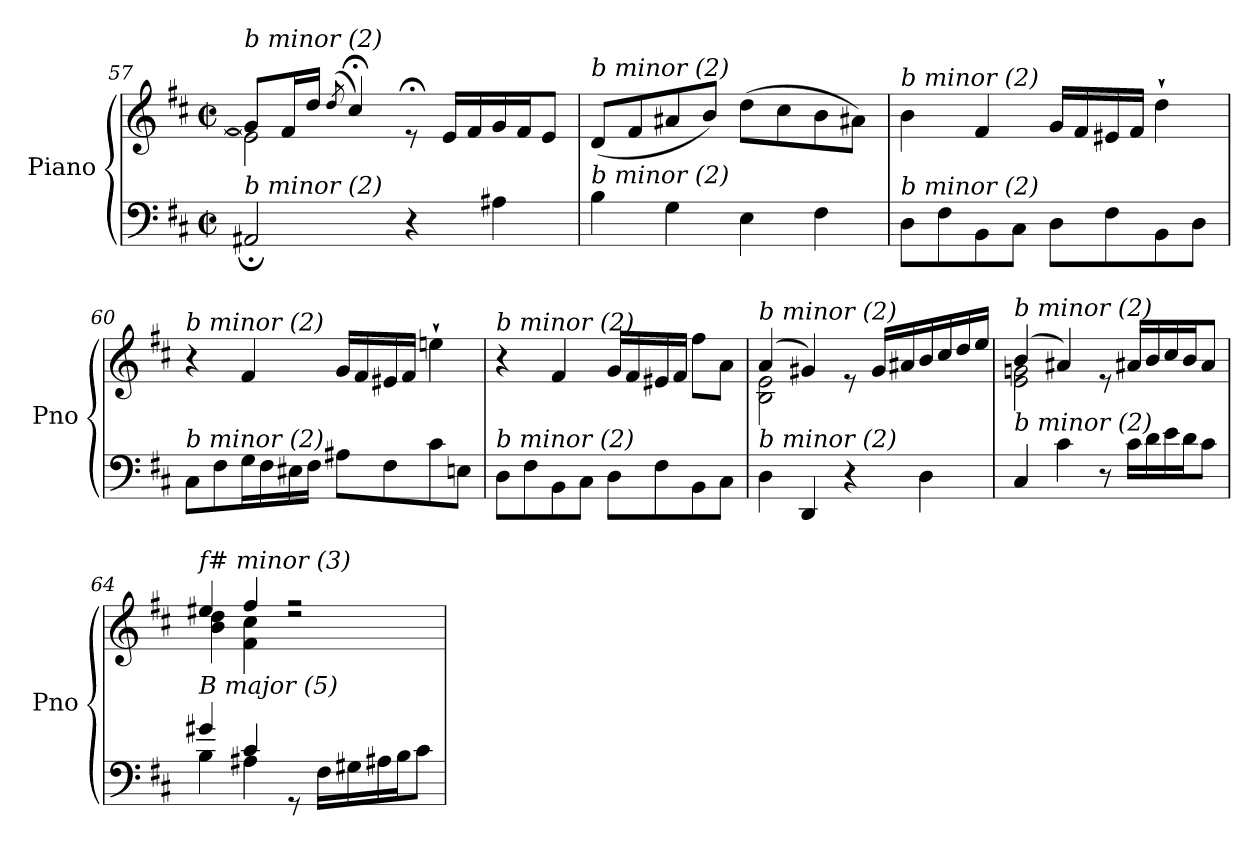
**kern	**kern
*part1	*part1
*staff2	*staff1
*I"Piano	*
*I'Pno	*
*clefF4	*clefG2
*k[f#c#]	*k[f#c#]
*M2/2	*M2/2
*met(c|)	*met(c|)
=57	=57
*^	*^
!	!	!LO:TX:i:t=b minor (2)	!
!LO:TX:i:t=b minor (2)	!	!	!
2ryy	2AA#X;/	8g/L]	2e\]
.	.	16f#/L	.
.	.	16dd/JJ	.
.	.	(>8qdd/	.
.	.	4cc#;</)	.
2ryy	4r	8r;<e	2ryy
.	.	16e/LL	.
.	.	16f#/	.
.	4A#X\	16g/	.
.	.	16f#/J	.
.	.	8e/J	.
*v	*v	*	*
*	*v	*v
!!LO:LB:g=z
=58	=58
!	!LO:TX:i:t=b minor (2)
!LO:TX:i:t=b minor (2)	!
4B\	(8d/L
.	8f#/
4G\	8a#X/
.	8b/J)
4E\	(8dd\L
.	8cc#\
4F#\	8b\
.	8a#X\J)
=59	=59
!	!LO:TX:i:t=b minor (2)
!LO:TX:i:t=b minor (2)	!
8D\L	4b\
8F#\	.
8BB\	4f#/
8C#\J	.
8D\L	16g/LL
.	16f#/
8F#\	16e#X/
.	16f#/JJ
8BB\	4dd`\
8D\J	.
=60	=60
!	!LO:TX:i:t=b minor (2)
!LO:TX:i:t=b minor (2)	!
8C#\L	4r
8F#\	.
16G\L	4f#/
16F#\	.
16E#X\	.
16F#\JJ	.
8A#X\L	16g/LL
.	16f#/
8F#\	16e#X/
.	16f#/JJ
8c#\	4een`\
8En\J	.
=61	=61
!	!LO:TX:i:t=b minor (2)
!LO:TX:i:t=b minor (2)	!
8D\L	4r
8F#\	.
8BB\	4f#/
8C#\J	.
8D\L	16g/LL
.	16f#/
8F#\	16e#X/
.	16f#/JJ
8BB\	8ff#\L
8C#\J	8a\J
!!LO:LB:g=z
=62	=62
*^	*^
!	!	!LO:TX:i:t=b minor (2)	!
!LO:TX:i:t=b minor (2)	!	!	!
2ryy	4D\	(4a/	2B\ 2e\
.	4DD/	4g#X/)	.
2ryy	4r	8re	2ryy
.	.	16g#/LL	.
.	.	16a#X/	.
.	4D\	16b/	.
.	.	16cc#/	.
.	.	16dd/	.
.	.	16ee/JJ	.
=63	=63	=63	=63
!	!	!LO:TX:i:t=b minor (2)	!
!LO:TX:i:t=b minor (2)	!	!	!
2ryy	4C#/	(4b/	2e\ 2gn\
.	4c#\	4a#X/)	.
2ryy	8r	8re	2ryy
.	16c#\LL	16a#X/LL	.
.	16d\	16b/	.
.	16e\	16cc#/	.
.	16d\J	16b/J	.
.	8c#\J	8a#/J	.
=64	=64	=64	=64
*	*	*	*^
!	!	!LO:TX:i:t=f# minor (3)	!	!
!LO:TX:i:t=B major (5)	!	!	!	!
4g#X/	4B\	4ee#X/	4b\ 4dd\	2ryy
4c#/	4A#X\	4ff#/	4f#\ 4cc#\	.
8rGG	2ryy	2r	2rdd	2ryy
16F#\LL	.	.	.	.
16G#X\	.	.	.	.
16A#X\	.	.	.	.
16B\J	.	.	.	.
8c#\J	.	.	.	.
*v	*v	*	*	*
*	*v	*v	*v
=	=
*-	*-
